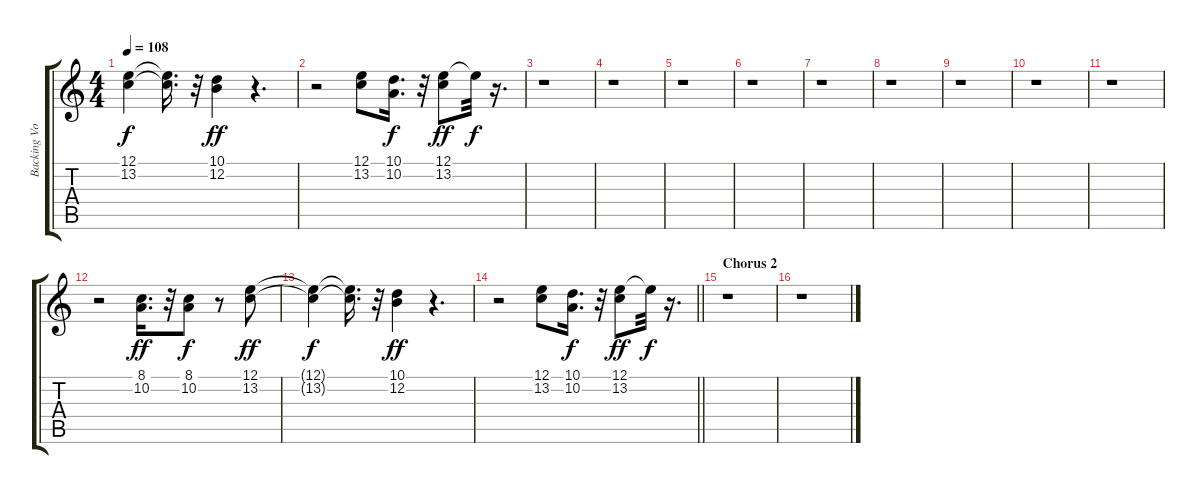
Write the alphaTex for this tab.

\track ("Backing Vocals" "Backing Vo") {instrument voiceoohs}
\staff {score tabs}
\tuning (E4 B3 G3 D3 A2 E2) {hide}
\ts (4 4)
\tempo 108
\clef g2
\ks c
(12.1{t} 13.2{t}).4{dy f} (12.1{t} 13.2{t}).16{d} r.32 (10.1 12.2).4{dy ff} r.4{d} |
r.2 (12.1 13.2).8 (10.1 10.2).16{d dy f} r.32 (12.1 13.2).8{dy ff} 12.1{t}.32{dy f} r.16{d} |
r.1 |
r.1 |
r.1 |
r.1 |
r.1 |
r.1 |
r.1 |
r.1 |
r.1 |
r.2 (8.1 10.2).16{d dy ff} r.32 (8.1 10.2).8{dy f} r.8 (12.1 13.2).8{dy ff} |
(12.1{t} 13.2{t}).4{dy f} (12.1{t} 13.2{t}).16{d} r.32 (10.1 12.2).4{dy ff} r.4{d} |
\barLineRight lightlight
r.2 (12.1 13.2).8 (10.1 10.2).16{d dy f} r.32 (12.1 13.2).8{dy ff} 12.1{t}.32{dy f} r.16{d} |
\section ("" "Chorus 2 ")
r.1 |
r.1
